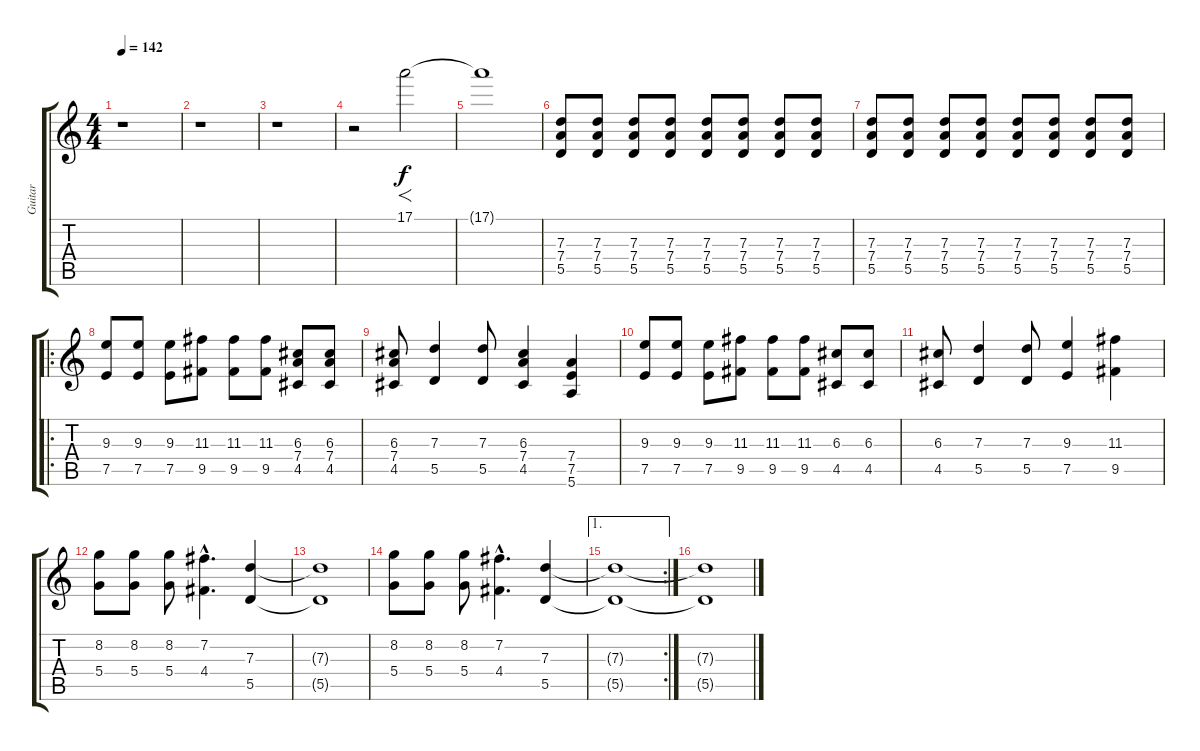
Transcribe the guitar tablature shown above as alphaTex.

\track ("Guitar" "Guitar") {instrument distortionguitar}
\staff {score tabs}
\tuning (E4 B3 G3 D3 A2 E2) {hide}
\ts (4 4)
\tempo 142
\clef g2
\ks c
r.1{dy f} |
r.1 |
r.1 |
r.2 17.1.2{f} |
17.1{t}.1 |
(7.3 7.4 5.5).8 (7.3 7.4 5.5).8 (7.3 7.4 5.5).8 (7.3 7.4 5.5).8 (7.3 7.4 5.5).8 (7.3 7.4 5.5).8 (7.3 7.4 5.5).8 (7.3 7.4 5.5).8 |
(7.3 7.4 5.5).8 (7.3 7.4 5.5).8 (7.3 7.4 5.5).8 (7.3 7.4 5.5).8 (7.3 7.4 5.5).8 (7.3 7.4 5.5).8 (7.3 7.4 5.5).8 (7.3 7.4 5.5).8 |
\ro
(9.3 7.5).8 (9.3 7.5).8 (9.3 7.5).8 (11.3 9.5).8 (11.3 9.5).8 (11.3 9.5).8 (6.3 7.4 4.5).8 (6.3 7.4 4.5).8 |
(6.3 7.4 4.5).8 (7.3 5.5).4 (7.3 5.5).8 (6.3 7.4 4.5).4 (7.4 7.5 5.6).4 |
(9.3 7.5).8 (9.3 7.5).8 (9.3 7.5).8 (11.3 9.5).8 (11.3 9.5).8 (11.3 9.5).8 (6.3 4.5).8 (6.3 4.5).8 |
(6.3 4.5).8 (7.3 5.5).4 (7.3 5.5).8 (9.3 7.5).4 (11.3 9.5).4 |
(8.2 5.4).8 (8.2 5.4).8 (8.2 5.4).8 (7.2{hac} 4.4{hac}).4{d} (7.3 5.5).4 |
(7.3{t} 5.5{t}).1 |
(8.2 5.4).8 (8.2 5.4).8 (8.2 5.4).8 (7.2{hac} 4.4{hac}).4{d} (7.3 5.5).4 |
\ae 1
\rc 2
(7.3{t} 5.5{t}).1 |
(7.3{t} 5.5{t}).1
